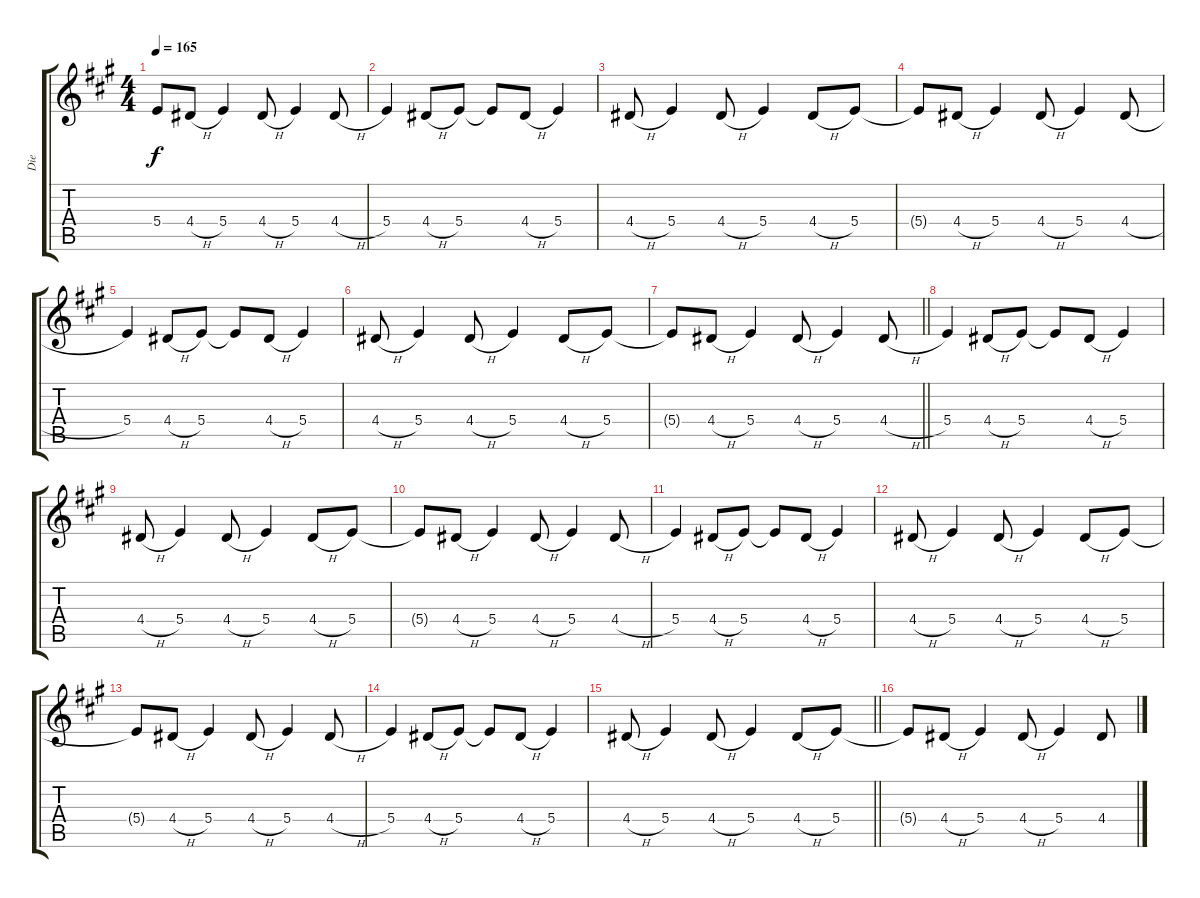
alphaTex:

\track ("Die" "Die") {instrument distortionguitar}
\staff {score tabs}
\tuning (Db4 Ab3 E3 B2 Gb2 Db2) {hide}
\ts (4 4)
\tempo 165
\clef g2
\ks a
5.4{t}.8{dy f} 4.4{h}.8 5.4.4 4.4{h}.8 5.4.4 4.4{h}.8 |
5.4.4 4.4{h}.8 5.4.8 5.4{t}.8 4.4{h}.8 5.4.4 |
4.4{h}.8 5.4.4 4.4{h}.8 5.4.4 4.4{h}.8 5.4.8 |
5.4{t}.8 4.4{h}.8 5.4.4 4.4{h}.8 5.4.4 4.4{h}.8 |
5.4.4 4.4{h}.8 5.4.8 5.4{t}.8 4.4{h}.8 5.4.4 |
4.4{h}.8 5.4.4 4.4{h}.8 5.4.4 4.4{h}.8 5.4.8 |
\barLineRight lightlight
5.4{t}.8 4.4{h}.8 5.4.4 4.4{h}.8 5.4.4 4.4{h}.8 |
5.4.4 4.4{h}.8 5.4.8 5.4{t}.8 4.4{h}.8 5.4.4 |
4.4{h}.8 5.4.4 4.4{h}.8 5.4.4 4.4{h}.8 5.4.8 |
5.4{t}.8 4.4{h}.8 5.4.4 4.4{h}.8 5.4.4 4.4{h}.8 |
5.4.4 4.4{h}.8 5.4.8 5.4{t}.8 4.4{h}.8 5.4.4 |
4.4{h}.8 5.4.4 4.4{h}.8 5.4.4 4.4{h}.8 5.4.8 |
5.4{t}.8 4.4{h}.8 5.4.4 4.4{h}.8 5.4.4 4.4{h}.8 |
5.4.4 4.4{h}.8 5.4.8 5.4{t}.8 4.4{h}.8 5.4.4 |
\barLineRight lightlight
4.4{h}.8 5.4.4 4.4{h}.8 5.4.4 4.4{h}.8 5.4.8 |
5.4{t}.8 4.4{h}.8 5.4.4 4.4{h}.8 5.4.4 4.4{h}.8
